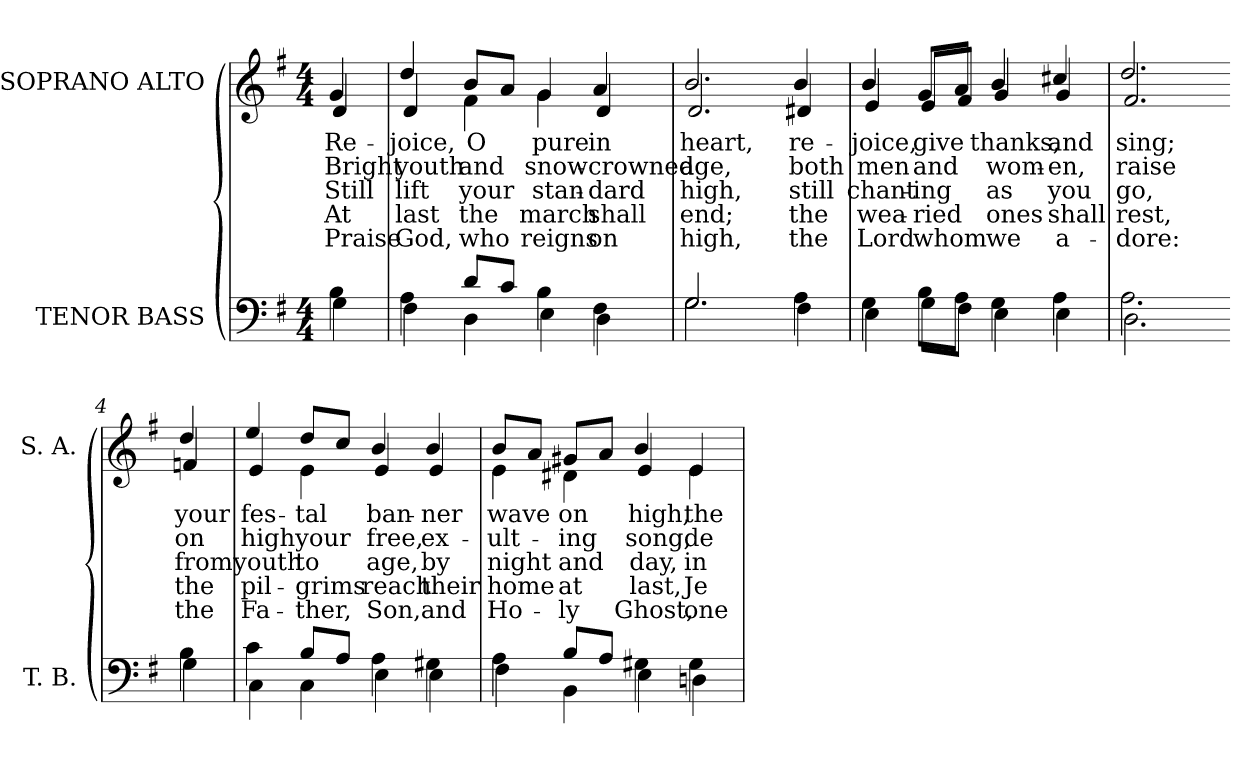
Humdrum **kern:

**kern	**kern	**text	**text	**text	**text	**text
*part2	*part1	*part1	*part1	*part1	*part1	*part1
*staff2	*staff1	*staff1	*staff1	*staff1	*staff1	*staff1
*I"TENOR BASS	*I"SOPRANO ALTO	*	*	*	*	*
*I'T. B.	*I'S. A.	*	*	*	*	*
!!LO:PB:g=z
*clefF4	*clefG2	*	*	*	*	*
*k[f#]	*k[f#]	*	*	*	*	*
*G:	*G:	*	*	*	*	*
*M4/4	*M4/4	*	*	*	*	*
=	=	=	=	=	=	=
*^	*	*	*	*	*	*
!	!	!LO:TX:b:cj:t=1	!	!	!	!	!
!	!	!LO:TX:b:cj:t=2	!	!	!	!	!
!	!	!LO:TX:b:cj:t=3	!	!	!	!	!
!	!	!LO:TX:b:cj:t=4	!	!	!	!	!
!	!	!LO:TX:b:cj:t=5	!	!	!	!	!
!	!	!	!LO:LY:b:color=#000000	!LO:LY:b:color=#000000	!LO:LY:b:color=#000000	!LO:LY:b:color=#000000	!LO:LY:b:color=#000000
*	*	*^	*	*	*	*	*
4Bi\	4Gi\	4gi/	4di/	Re-	Bright	Still	At	Praise
=	=	=	=	=	=	=	=	=
!	!	!	!	!LO:LY:b:color=#000000	!LO:LY:b:color=#000000	!LO:LY:b:color=#000000	!LO:LY:b:color=#000000	!LO:LY:b:color=#000000
4Ai\	4F#i\	4ddi/	4di/	-joice,	youth	lift	last	God,
!	!	!	!	!LO:LY:b:color=#000000	!LO:LY:b:color=#000000	!LO:LY:b:color=#000000	!LO:LY:b:color=#000000	!LO:LY:b:color=#000000
8di/L	4Di\	8bi/L	4f#i\	O	and	your	the	who
8ci/J	.	8ai/J	.	.	.	.	.	.
!	!	!	!	!LO:LY:b:color=#000000	!LO:LY:b:color=#000000	!LO:LY:b:color=#000000	!LO:LY:b:color=#000000	!LO:LY:b:color=#000000
4Bi\	4Ei\	4gi/	4gi\	pure	snow-	stan-	march	reigns
!	!	!	!	!LO:LY:b:color=#000000	!LO:LY:b:color=#000000	!LO:LY:b:color=#000000	!LO:LY:b:color=#000000	!LO:LY:b:color=#000000
4F#i\	4Di\	4ai/	4di/	in	-crowned	-dard	shall	on
=1	=1	=1	=1	=1	=1	=1	=1	=1
!	!	!	!	!LO:LY:b:color=#000000	!LO:LY:b:color=#000000	!LO:LY:b:color=#000000	!LO:LY:b:color=#000000	!LO:LY:b:color=#000000
2.Gi/	2.Gi\	2.bi/	2.di/	heart,	age,	high,	end;	high,
!	!	!	!	!LO:LY:b:color=#000000	!LO:LY:b:color=#000000	!LO:LY:b:color=#000000	!LO:LY:b:color=#000000	!LO:LY:b:color=#000000
4Ai\	4F#i\	4bi/	4d#Xi/	re-	both	still	the	the
=2	=2	=2	=2	=2	=2	=2	=2	=2
!	!	!	!	!LO:LY:b:color=#000000	!LO:LY:b:color=#000000	!LO:LY:b:color=#000000	!LO:LY:b:color=#000000	!LO:LY:b:color=#000000
4Gi\	4Ei\	4bi/	4ei/	-joice,	men	chant-	wea-	Lord
!	!	!	!	!LO:LY:b:color=#000000	!LO:LY:b:color=#000000	!LO:LY:b:color=#000000	!LO:LY:b:color=#000000	!LO:LY:b:color=#000000
8Bi\L	8Gi\L	8gi/L	8ei/L	give	and	-ing	-ried	whom
8Ai\J	8F#i\J	8ai/J	8f#i/J	.	.	.	.	.
!	!	!	!	!LO:LY:b:color=#000000	!LO:LY:b:color=#000000	!LO:LY:b:color=#000000	!LO:LY:b:color=#000000	!LO:LY:b:color=#000000
4Gi\	4Ei\	4bi/	4gi/	thanks,	wom-	as	ones	we
!	!	!	!	!LO:LY:b:color=#000000	!LO:LY:b:color=#000000	!LO:LY:b:color=#000000	!LO:LY:b:color=#000000	!LO:LY:b:color=#000000
4Ai\	4Ei\	4cc#Xi/	4gi/	and	-en,	you	shall	a-
=3	=3	=3	=3	=3	=3	=3	=3	=3
!	!	!	!	!LO:LY:b:color=#000000	!LO:LY:b:color=#000000	!LO:LY:b:color=#000000	!LO:LY:b:color=#000000	!LO:LY:b:color=#000000
2.Ai\	2.Di\	2.ddi/	2.f#i/	sing;	raise	go,	rest,	-dore:
!!LO:LB:g=z	!!
=4-	=4-	=4-	=4-	=4-	=4-	=4-	=4-	=4-
!	!	!	!	!LO:LY:b:color=#000000	!LO:LY:b:color=#000000	!LO:LY:b:color=#000000	!LO:LY:b:color=#000000	!LO:LY:b:color=#000000
4Bi\	4Gi\	4ddi/	4fni/	your	on	from	the	the
=5	=5	=5	=5	=5	=5	=5	=5	=5
!	!	!	!	!LO:LY:b:color=#000000	!LO:LY:b:color=#000000	!LO:LY:b:color=#000000	!LO:LY:b:color=#000000	!LO:LY:b:color=#000000
4ci\	4Ci\	4eei/	4ei/	fes-	high	youth	pil-	Fa-
!	!	!	!	!LO:LY:b:color=#000000	!LO:LY:b:color=#000000	!LO:LY:b:color=#000000	!LO:LY:b:color=#000000	!LO:LY:b:color=#000000
8Bi/L	4Ci\	8ddi/L	4ei\	-tal	your	to	-grims	-ther,
8Ai/J	.	8cci/J	.	.	.	.	.	.
!	!	!	!	!LO:LY:b:color=#000000	!LO:LY:b:color=#000000	!LO:LY:b:color=#000000	!LO:LY:b:color=#000000	!LO:LY:b:color=#000000
4Ai\	4Ei\	4bi/	4ei/	ban-	free,	age,	reach	Son,
!	!	!	!	!LO:LY:b:color=#000000	!LO:LY:b:color=#000000	!LO:LY:b:color=#000000	!LO:LY:b:color=#000000	!LO:LY:b:color=#000000
4G#Xi\	4Ei\	4bi/	4ei/	-ner	ex-	by	their	and
=6	=6	=6	=6	=6	=6	=6	=6	=6
!	!	!	!	!LO:LY:b:color=#000000	!LO:LY:b:color=#000000	!LO:LY:b:color=#000000	!LO:LY:b:color=#000000	!LO:LY:b:color=#000000
4Ai\	4F#i\	8bi/L	4ei\	wave	-ult-	night	home	Ho-
.	.	8ai/J	.	.	.	.	.	.
!	!	!	!	!LO:LY:b:color=#000000	!LO:LY:b:color=#000000	!LO:LY:b:color=#000000	!LO:LY:b:color=#000000	!LO:LY:b:color=#000000
8Bi/L	4BBi\	8g#Xi/L	4d#Xi\	on	-ing	and	at	-ly
8Ai/J	.	8ai/J	.	.	.	.	.	.
!	!	!	!	!LO:LY:b:color=#000000	!LO:LY:b:color=#000000	!LO:LY:b:color=#000000	!LO:LY:b:color=#000000	!LO:LY:b:color=#000000
4G#Xi\	4Ei\	4bi/	4ei/	high,	song,	day,	last,	Ghost,
!	!	!	!	!LO:LY:b:color=#000000	!LO:LY:b:color=#000000	!LO:LY:b:color=#000000	!LO:LY:b:color=#000000	!LO:LY:b:color=#000000
4G#i\	4Dni\	4ei/	4ei\	the	de-	in	Je-	one
*v	*v	*	*	*	*	*	*	*
*	*v	*v	*	*	*	*	*
=	=	=	=	=	=	=
*-	*-	*-	*-	*-	*-	*-
